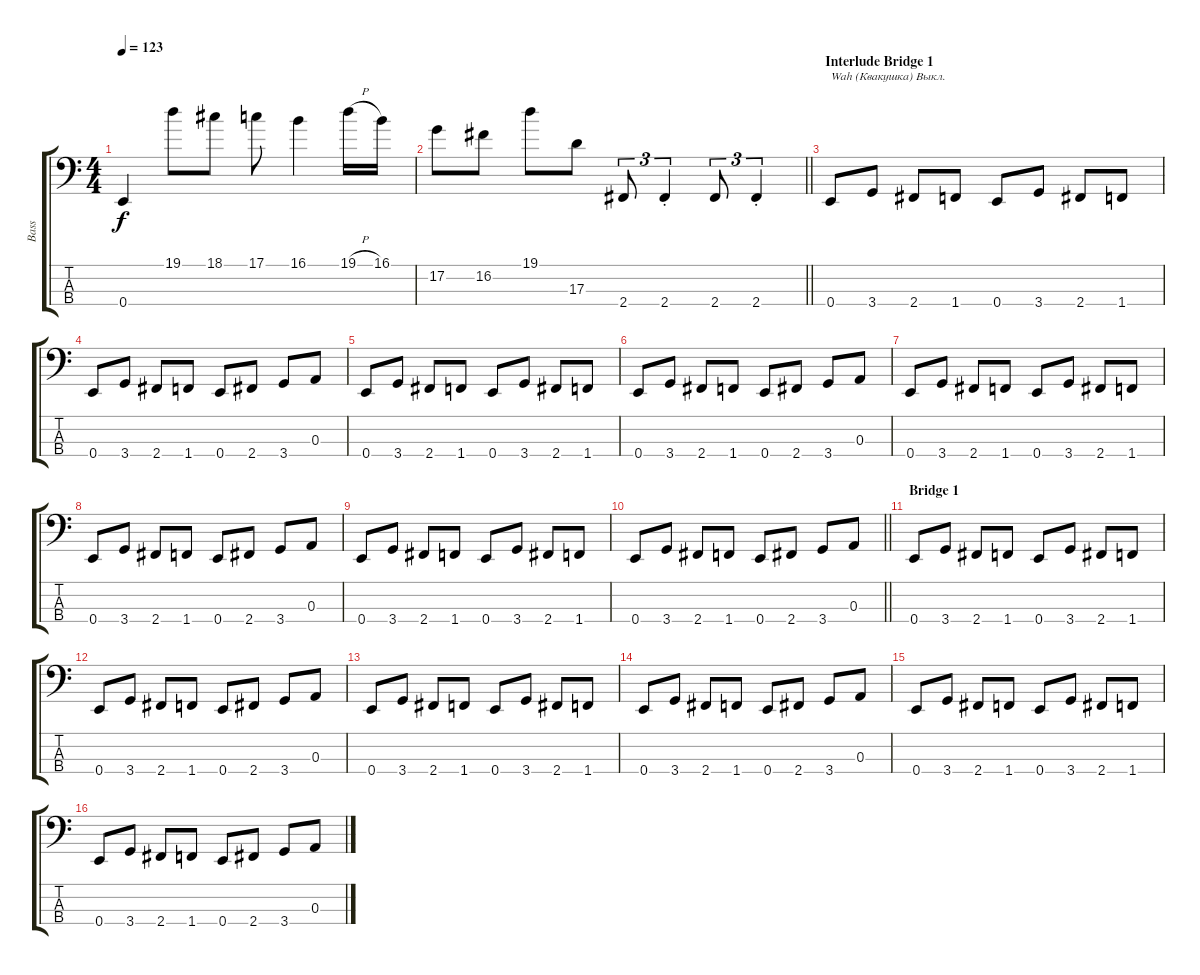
\track ("Bass" "Bass") {instrument electricbassfinger}
\staff {score tabs}
\tuning (G2 D2 A1 E1) {hide}
\ts (4 4)
\tempo 123
\clef f4
\ks c
0.4.4{dy f} 19.1.8 18.1.8 17.1.8 16.1.4 19.1{h}.16 16.1.16 |
\barLineRight lightlight
17.2.8 16.2.8 19.1.8 17.3.8 2.4.8{tu (3 2)} 2.4{st}.4{tu (3 2)} 2.4.8{tu (3 2)} 2.4{st}.4{tu (3 2)} |
\section ("" "Interlude Bridge 1")
0.4.8{txt "Wah (Квакушка) Выкл."} 3.4.8 2.4.8 1.4.8 0.4.8 3.4.8 2.4.8 1.4.8 |
0.4.8 3.4.8 2.4.8 1.4.8 0.4.8 2.4.8 3.4.8 0.3.8 |
0.4.8 3.4.8 2.4.8 1.4.8 0.4.8 3.4.8 2.4.8 1.4.8 |
0.4.8 3.4.8 2.4.8 1.4.8 0.4.8 2.4.8 3.4.8 0.3.8 |
0.4.8 3.4.8 2.4.8 1.4.8 0.4.8 3.4.8 2.4.8 1.4.8 |
0.4.8 3.4.8 2.4.8 1.4.8 0.4.8 2.4.8 3.4.8 0.3.8 |
0.4.8 3.4.8 2.4.8 1.4.8 0.4.8 3.4.8 2.4.8 1.4.8 |
\barLineRight lightlight
0.4.8 3.4.8 2.4.8 1.4.8 0.4.8 2.4.8 3.4.8 0.3.8 |
\section ("" "Bridge 1")
0.4.8 3.4.8 2.4.8 1.4.8 0.4.8 3.4.8 2.4.8 1.4.8 |
0.4.8 3.4.8 2.4.8 1.4.8 0.4.8 2.4.8 3.4.8 0.3.8 |
0.4.8 3.4.8 2.4.8 1.4.8 0.4.8 3.4.8 2.4.8 1.4.8 |
0.4.8 3.4.8 2.4.8 1.4.8 0.4.8 2.4.8 3.4.8 0.3.8 |
0.4.8 3.4.8 2.4.8 1.4.8 0.4.8 3.4.8 2.4.8 1.4.8 |
0.4.8 3.4.8 2.4.8 1.4.8 0.4.8 2.4.8 3.4.8 0.3.8
